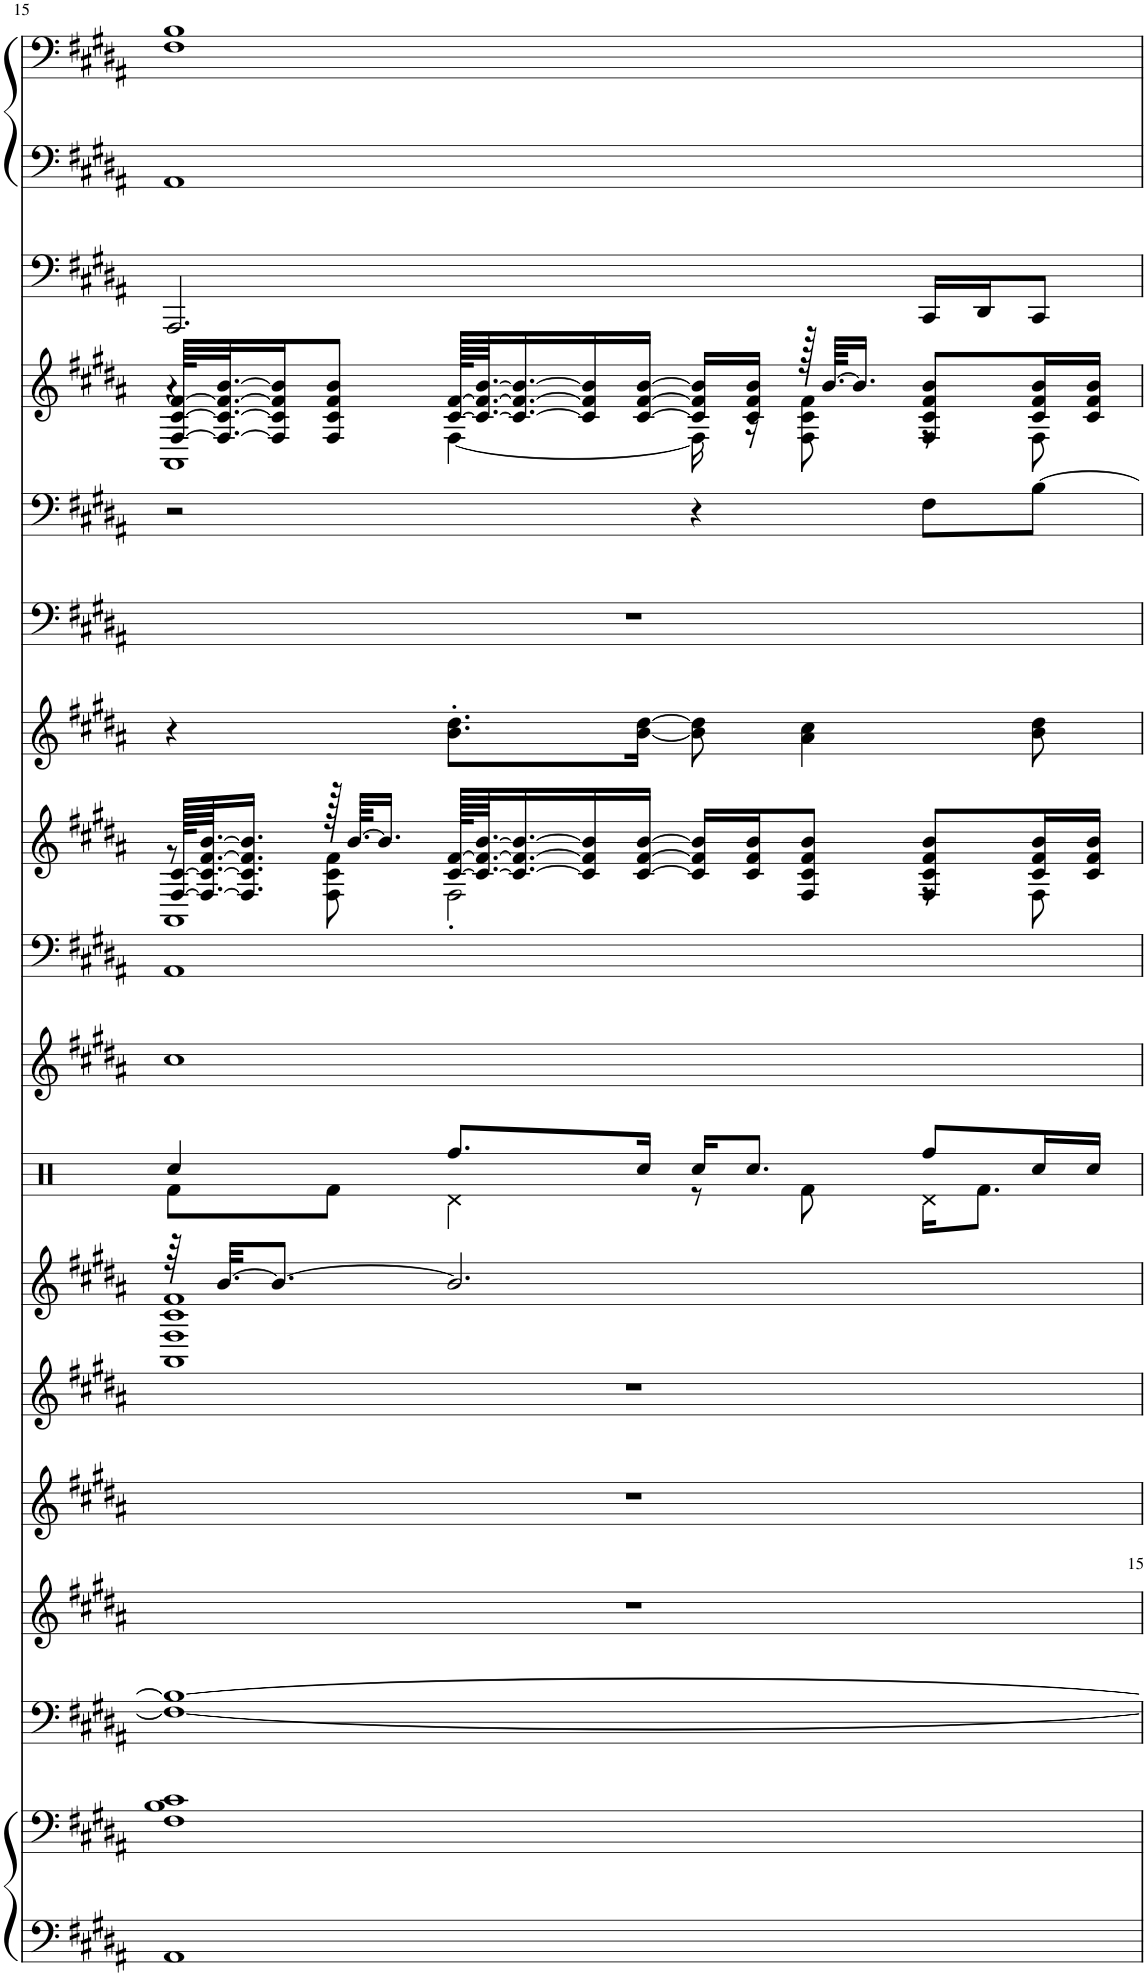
**kern	**kern	**kern	**kern	**kern	**kern	**kern	**kern	**kern	**kern	**kern	**kern	**kern	**kern	**kern	**kern	**kern	**kern
*part16	*part16	*part15	*part14	*part13	*part12	*part11	*part10	*part9	*part8	*part7	*part6	*part5	*part4	*part3	*part2	*part1	*part1
*staff18	*staff17	*staff16	*staff15	*staff14	*staff13	*staff12	*staff11	*staff10	*staff9	*staff8	*staff7	*staff6	*staff5	*staff4	*staff3	*staff2	*staff1
*I"Bright Piano	*	*I"Warm Pad	*I"Vibraphone	*I"Jazz Guitar	*I"Jazz Guitar	*I"Jazz Guitar	*I"Percussion	*I"Strings 2	*I"Steel Gtr.	*I"Steel Gtr.	*I"Voice Oohs	*I"Synth Voice	*I"Tenor Sax	*I"Steel Gtr.	*I"Fingered Bass	*I"Grand Piano, COLLIDE	*
*I'Pno	*	*	*I'Vbp	*	*	*	*	*I'Str	*	*	*I'V	*I'V	*I'T Sax	*	*	*I'Pno	*
!!LO:PB:g=z
*clefF4	*clefF4	*clefF4	*clefG2	*clefG2	*clefG2	*clefG2	*clefX	*clefG2	*clefF4	*clefG2	*clefG2	*clefF4	*clefF4	*clefG2	*clefF4	*clefF4	*clefF4
*	*	*	*	*	*	*	*	*	*	*	*	*	*Trd8c14	*	*	*	*
*k[f#c#g#d#a#]	*k[f#c#g#d#a#]	*k[f#c#g#d#a#]	*k[f#c#g#d#a#]	*k[f#c#g#d#a#]	*k[f#c#g#d#a#]	*k[f#c#g#d#a#]	*k[]	*k[f#c#g#d#a#]	*k[f#c#g#d#a#]	*k[f#c#g#d#a#]	*k[f#c#g#d#a#]	*k[f#c#g#d#a#]	*k[f#c#g#d#a#]	*k[f#c#g#d#a#]	*k[f#c#g#d#a#]	*k[f#c#g#d#a#]	*k[f#c#g#d#a#]
*M4/4	*M4/4	*M4/4	*M4/4	*M4/4	*M4/4	*M4/4	*M4/4	*M4/4	*M4/4	*M4/4	*M4/4	*M4/4	*M4/4	*M4/4	*M4/4	*M4/4	*M4/4
=15	=15	=15	=15	=15	=15	=15	=15	=15	=15	=15	=15	=15	=15	=15	=15	=15	=15
*	*	*	*	*	*	*^	*^	*	*	*^	*	*	*	*^	*	*	*
*	*	*	*	*	*	*	*	*	*	*	*	*	*^	*	*	*	*	*^	*	*	*
1AA#	1F# 1B 1c#	1F#_ 1B_	1r	1r	1r	64r	1AA# 1F# 1c# 1f#	4Rcc/	8Rf\L	1cc#	1AA#	[128F#/ [128c#/KLLLL	8r	1AA#	4r	1r	2r	[64F#/ [64c#/ [64f#/KLLL	4r	1AA#	2.AAA#/	1AA#	1F# 1B
.	.	.	.	.	.	.	.	.	.	.	.	64.F#/_ 64.c#/_ [64.f#/ [64.b/JJ	.	.	.	.	.	.	.	.	.	.	.
.	.	.	.	.	.	[32.b/KKL	.	.	.	.	.	.	.	.	.	.	.	32.F#/_ 32.c#/_ 32.f#/_ [32.b/J	.	.	.	.	.
.	.	.	.	.	.	.	.	.	.	.	.	16.F#/] 16.c#/] 16.f#/] 16.b/]JJ	.	.	.	.	.	.	.	.	.	.	.
.	.	.	.	.	.	8.b/J_	.	.	.	.	.	.	.	.	.	.	.	16F#/] 16c#/] 16f#/] 16b/]J	.	.	.	.	.
.	.	.	.	.	.	.	.	.	8Rf\J	.	.	128r	8F#\ 8c#\ 8f#\	.	.	.	.	8F#/ 8c#/ 8f#/ 8b/J	.	.	.	.	.
.	.	.	.	.	.	.	.	.	.	.	.	[64.b/KKLL	.	.	.	.	.	.	.	.	.	.	.
.	.	.	.	.	.	.	.	.	.	.	.	16.b/JJ]	.	.	.	.	.	.	.	.	.	.	.
.	.	.	.	.	.	2.b/]	.	8.Rff/L	4Rd\	.	.	[128c#/ [128f#/KLLLL	2F#'\	.	8.b\' 8.dd#\'L	.	.	[128c#/ [128f#/KLLLL	[4F#\	.	.	.	.
.	.	.	.	.	.	.	.	.	.	.	.	64.c#/_ 64.f#/_ [64.b/JJ	.	.	.	.	.	64.c#/_ 64.f#/_ [64.b/JJ	.	.	.	.	.
.	.	.	.	.	.	.	.	.	.	.	.	16.c#/_ 16.f#/_ 16.b/_	.	.	.	.	.	16.c#/_ 16.f#/_ 16.b/_	.	.	.	.	.
.	.	.	.	.	.	.	.	.	.	.	.	16c#/] 16f#/] 16b/]	.	.	.	.	.	16c#/] 16f#/] 16b/]	.	.	.	.	.
.	.	.	.	.	.	.	.	16Rcc/Jk	.	.	.	[16c#/ [16f#/ [16b/JJ	.	.	[16b\ [16dd#\Jk	.	.	[16c#/ [16f#/ [16b/JJ	.	.	.	.	.
.	.	.	.	.	.	.	.	16Rcc/KL	8r	.	.	16c#/] 16f#/] 16b/]LL	.	.	8b\] 8dd#\]	.	4r	16c#/] 16f#/] 16b/]LL	16F#\]	.	.	.	.
.	.	.	.	.	.	.	.	8.Rcc/J	.	.	.	16c#/ 16f#/ 16b/J	.	.	.	.	.	16c#/ 16f#/ 16b/JJ	16r	.	.	.	.
.	.	.	.	.	.	.	.	.	8Rf\	.	.	8F#/ 8c#/ 8f#/ 8b/J	.	.	4a#\ 4cc#\	.	.	128r	8F#\ 8c#\ 8f#\	.	.	.	.
.	.	.	.	.	.	.	.	.	.	.	.	.	.	.	.	.	.	[64.b/KKLL	.	.	.	.	.
.	.	.	.	.	.	.	.	.	.	.	.	.	.	.	.	.	.	16.b/JJ]	.	.	.	.	.
.	.	.	.	.	.	.	.	8Rff/L	16Rd\KL	.	.	8F#/ 8c#/ 8f#/ 8b/L	8r	.	.	.	8F#\L	8F#/ 8c#/ 8f#/ 8b/L	8r	.	16CC#/LL	.	.
.	.	.	.	.	.	.	.	.	8.Rf\J	.	.	.	.	.	.	.	.	.	.	.	16DD#/J	.	.
.	.	.	.	.	.	.	.	16Rcc/L	.	.	.	16c#/ 16f#/ 16b/L	8F#\	.	8b\ 8dd#\	.	[8B\J	16c#/ 16f#/ 16b/L	8F#\	.	8CC#/J	.	.
.	.	.	.	.	.	.	.	16Rcc/JJ	.	.	.	16c#/ 16f#/ 16b/JJ	.	.	.	.	.	16c#/ 16f#/ 16b/JJ	.	.	.	.	.
*	*	*	*	*	*	*v	*v	*	*	*	*	*v	*v	*v	*	*	*	*v	*v	*v	*	*	*
*	*	*	*	*	*	*	*v	*v	*	*	*	*	*	*	*	*	*	*
=	=	=	=	=	=	=	=	=	=	=	=	=	=	=	=	=	=
*-	*-	*-	*-	*-	*-	*-	*-	*-	*-	*-	*-	*-	*-	*-	*-	*-	*-
